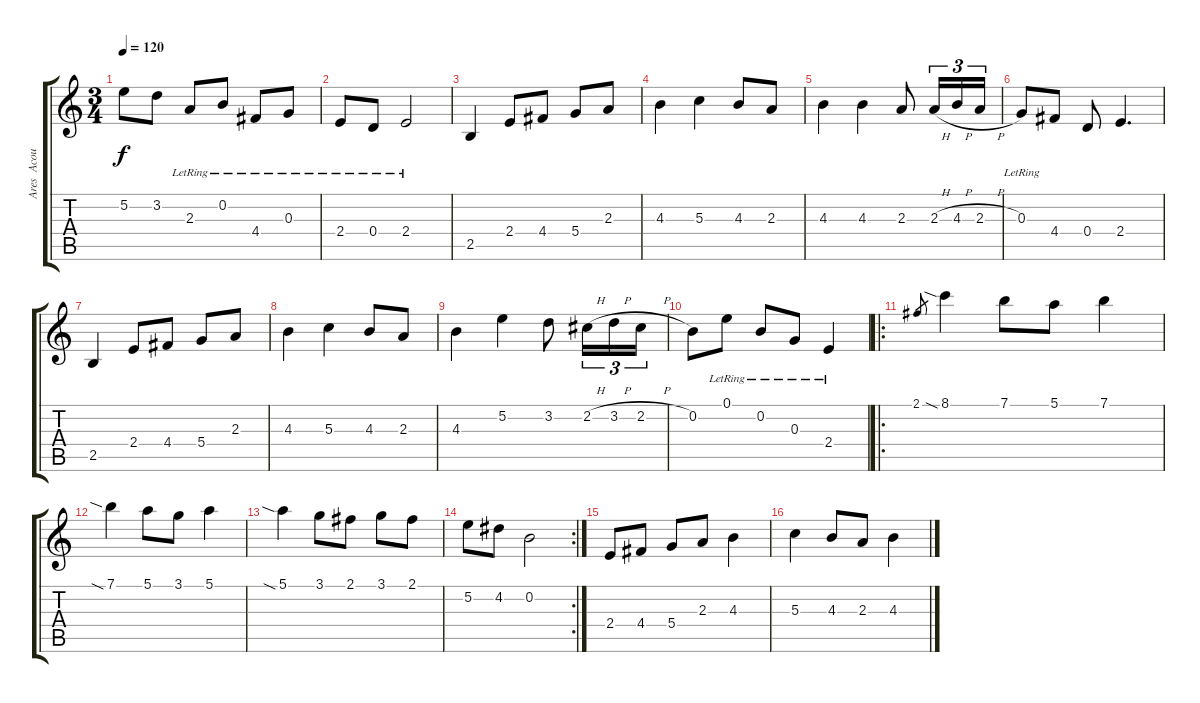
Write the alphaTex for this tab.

\track ("Ares  Acoustic Solo Guitar" "Ares  Acou") {instrument acousticguitarsteel}
\staff {score tabs}
\tuning (E4 B3 G3 D3 A2 E2) {hide}
\ts (3 4)
\tempo 120
\clef g2
\ks c
5.2.8{dy f} 3.2.8 2.3{lr}.8 0.2{lr}.8 4.4{lr}.8 0.3{lr}.8 |
2.4{lr}.8 0.4{lr}.8 2.4{lr}.2 |
2.5.4 2.4.8 4.4.8 5.4.8 2.3.8 |
4.3.4 5.3.4 4.3.8 2.3.8 |
4.3.4 4.3.4 2.3.8 2.3{h}.16{tu (3 2)} 4.3{h}.16{tu (3 2)} 2.3{h}.16{tu (3 2)} |
0.3{lr}.8 4.4.8 0.4.8 2.4.4{d} |
2.5.4 2.4.8 4.4.8 5.4.8 2.3.8 |
4.3.4 5.3.4 4.3.8 2.3.8 |
4.3.4 5.2.4 3.2.8 2.2{h}.16{tu (3 2)} 3.2{h}.16{tu (3 2)} 2.2{h}.16{tu (3 2)} |
0.2.8 0.1{lr}.8 0.2{lr}.8 0.3{lr}.8 2.4{lr}.4 |
\ro
2.1.8{gr} 8.1{sia}.4 7.1.8 5.1.8 7.1.4 |
7.1{sia}.4 5.1.8 3.1.8 5.1.4 |
5.1{sia}.4 3.1.8 2.1.8 3.1.8 2.1.8 |
\rc 2
5.2.8 4.2.8 0.2.2 |
2.4.8 4.4.8 5.4.8 2.3.8 4.3.4 |
5.3.4 4.3.8 2.3.8 4.3.4
